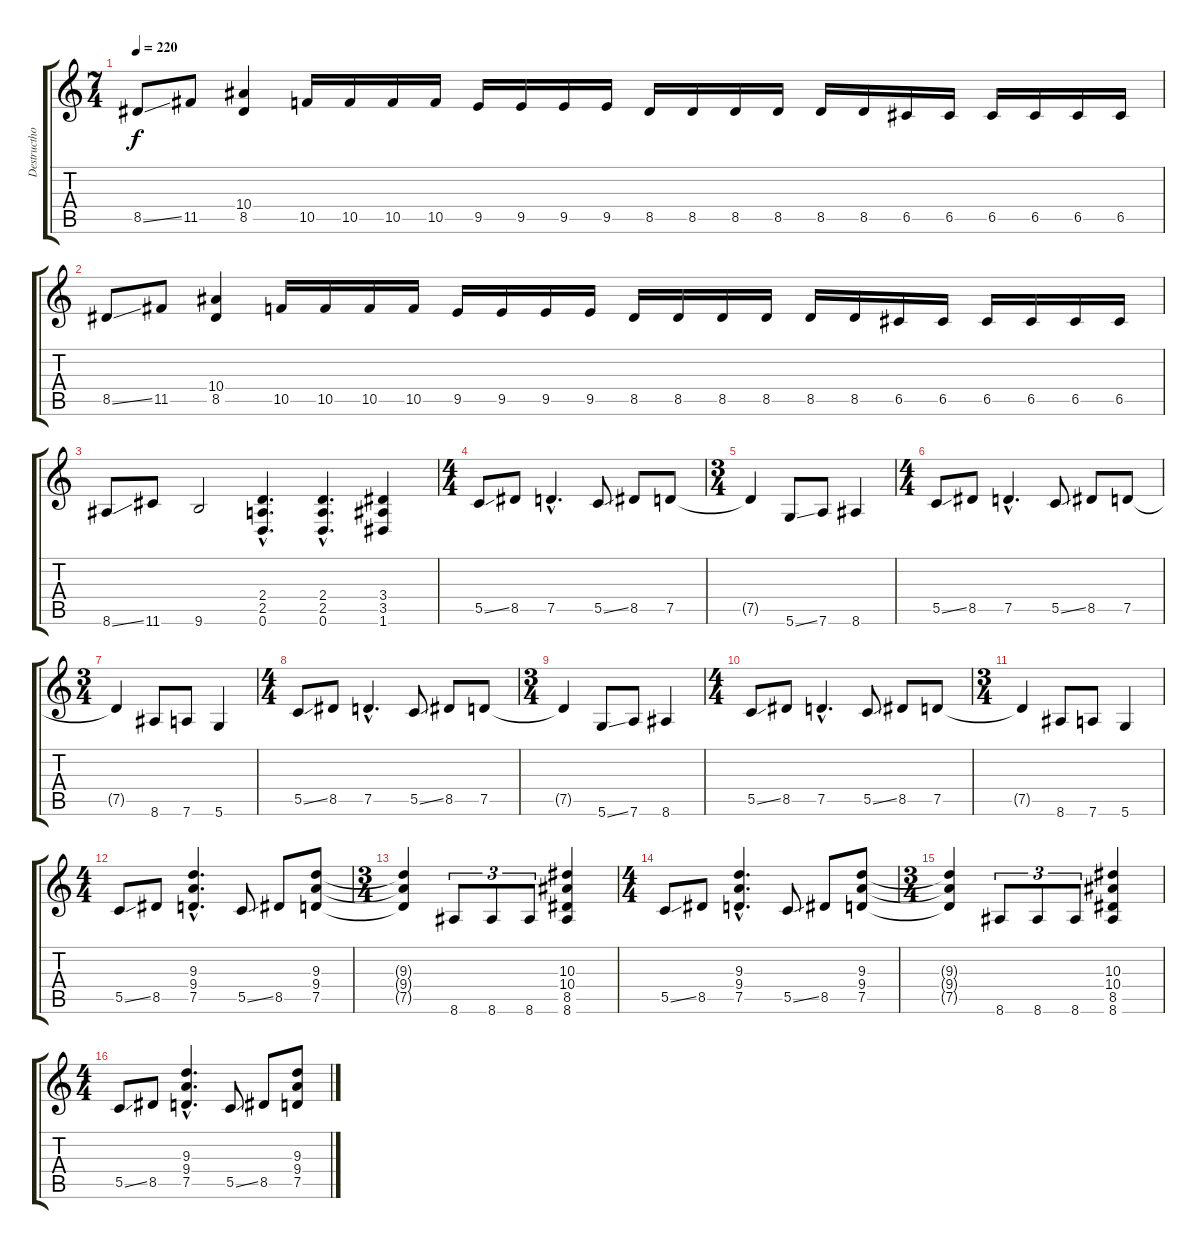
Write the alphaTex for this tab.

\track ("Destructhor" "Destructho") {instrument overdrivenguitar}
\staff {score tabs}
\tuning (D4 A3 F3 C3 G2 D2) {hide}
\ts (7 4)
\tempo 220
\clef g2
\ks c
8.5{ss}.8{dy f} 11.5.8 (10.4 8.5).4 10.5.16 10.5.16 10.5.16 10.5.16 9.5.16 9.5.16 9.5.16 9.5.16 8.5.16 8.5.16 8.5.16 8.5.16 8.5.16 8.5.16 6.5.16 6.5.16 6.5.16 6.5.16 6.5.16 6.5.16 |
8.5{ss}.8 11.5.8 (10.4 8.5).4 10.5.16 10.5.16 10.5.16 10.5.16 9.5.16 9.5.16 9.5.16 9.5.16 8.5.16 8.5.16 8.5.16 8.5.16 8.5.16 8.5.16 6.5.16 6.5.16 6.5.16 6.5.16 6.5.16 6.5.16 |
8.6{ss}.8 11.6.8 9.6.2 (2.4{hac} 2.5{hac} 0.6{hac}).4{d} (2.4{hac} 2.5{hac} 0.6{hac}).4{d} (3.4 3.5 1.6).4 |
\ts (4 4)
5.5{ss}.8 8.5.8 7.5{hac}.4{d} 5.5{ss}.8 8.5.8 7.5.8 |
\ts (3 4)
7.5{t}.4 5.6{ss}.8 7.6.8 8.6.4 |
\ts (4 4)
5.5{ss}.8 8.5.8 7.5{hac}.4{d} 5.5{ss}.8 8.5.8 7.5.8 |
\ts (3 4)
7.5{t}.4 8.6.8 7.6.8 5.6.4 |
\ts (4 4)
5.5{ss}.8 8.5.8 7.5{hac}.4{d} 5.5{ss}.8 8.5.8 7.5.8 |
\ts (3 4)
7.5{t}.4 5.6{ss}.8 7.6.8 8.6.4 |
\ts (4 4)
5.5{ss}.8 8.5.8 7.5{hac}.4{d} 5.5{ss}.8 8.5.8 7.5.8 |
\ts (3 4)
7.5{t}.4 8.6.8 7.6.8 5.6.4 |
\ts (4 4)
5.5{ss}.8 8.5.8 (9.3{hac} 9.4{hac} 7.5{hac}).4{d} 5.5{ss}.8 8.5.8 (9.3 9.4 7.5).8 |
\ts (3 4)
(9.3{t} 9.4{t} 7.5{t}).4 8.6.8{tu (3 2)} 8.6.8{tu (3 2)} 8.6.8{tu (3 2)} (10.3 10.4 8.5 8.6).4 |
\ts (4 4)
5.5{ss}.8 8.5.8 (9.3{hac} 9.4{hac} 7.5{hac}).4{d} 5.5{ss}.8 8.5.8 (9.3 9.4 7.5).8 |
\ts (3 4)
(9.3{t} 9.4{t} 7.5{t}).4 8.6.8{tu (3 2)} 8.6.8{tu (3 2)} 8.6.8{tu (3 2)} (10.3 10.4 8.5 8.6).4 |
\ts (4 4)
5.5{ss}.8 8.5.8 (9.3{hac} 9.4{hac} 7.5{hac}).4{d} 5.5{ss}.8 8.5.8 (9.3 9.4 7.5).8
